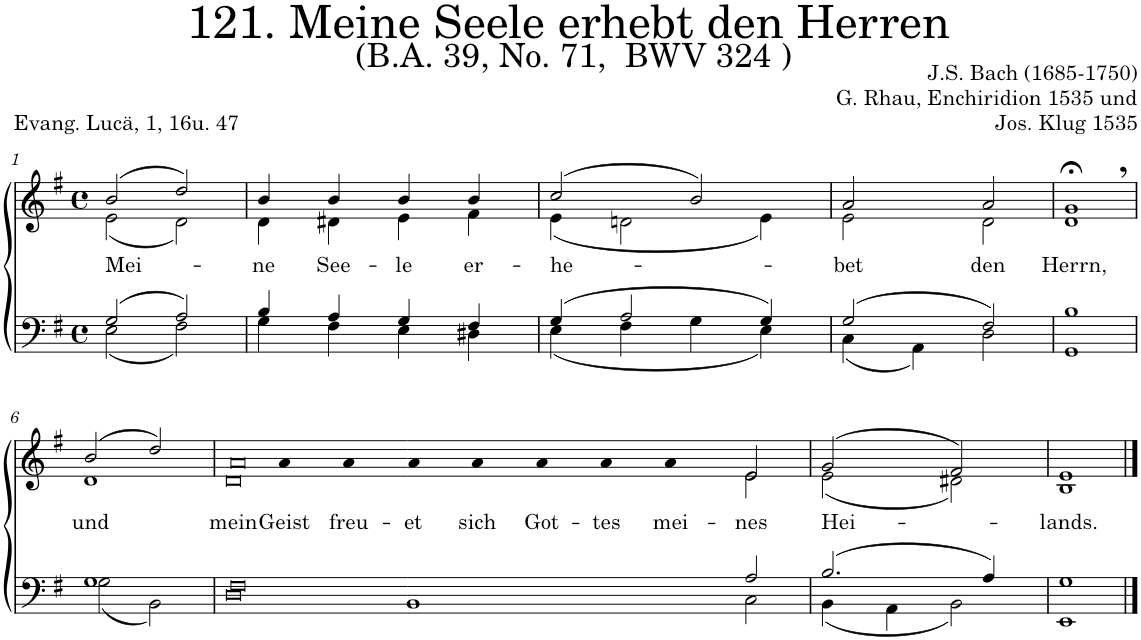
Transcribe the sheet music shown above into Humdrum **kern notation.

**kern	**kern	**kern	**kern	**kern	**text
*part5	*part4	*part3	*part2	*part1	*part1
*staff5	*staff4	*staff3	*staff2	*staff1	*staff1
*I"Contrabass	*I"Voice	*I"Voice	*I"Tenor/Bass	*I"Soprano/Alto	*
*I'Cb.	*I'Vo.	*I'Vo.	*	*	*
*stria5	*stria5	*stria5	*	*	*
*clefF4	*clefG2	*clefG2	*clefF4	*clefG2	*
*Trd7c12	*	*	*	*	*
*k[f#]	*k[]	*k[]	*k[f#]	*k[f#]	*
*M4/4	*M4/4	*M4/4	*M4/4	*M4/4	*
*met(c)	*met(c)	*met(c)	*met(c)	*met(c)	*
=1	=1	=1	=1	=1	=1
*^	*	*	*^	*	*
!	!	!	!	!	!	!	!LO:LY:b
*	*	*	*	*	*	*^	*
1r	2E/	1r	1r	(2G/	(2E\	(2b/	(2e\	Mei-
.	2F#/	.	.	2A/)	2F#\)	2dd/)	2d\)	.
=2	=2	=2	=2	=2	=2	=2	=2	=2
!	!	!	!	!	!	!	!	!LO:LY:b
1r	4G/	1r	1r	4B/	4G\	4b/	4d\	-ne
!	!	!	!	!	!	!	!	!LO:LY:b
.	4F#/	.	.	4A/	4F#\	4b/	4d#X\	See-
!	!	!	!	!	!	!	!	!LO:LY:b
.	4E/	.	.	4G/	4E\	4b/	4e\	-le
!	!	!	!	!	!	!	!	!LO:LY:b
.	4D#X/	.	.	4F#/	4D#X\	4b/	4f#\	er-
=3	=3	=3	=3	=3	=3	=3	=3	=3
!	!	!	!	!	!	!	!	!LO:LY:b
1r	4E/	1r	1r	(4G/	(4E\	(2cc/	(4e\	-he-
.	4F#/	.	.	2A/	4F#\	.	2dn\	.
.	4G/	.	.	.	4G\	2b/)	.	.
.	4E/	.	.	4G/)	4E\)	.	4e\)	.
=4	=4	=4	=4	=4	=4	=4	=4	=4
!	!	!	!	!	!	!	!	!LO:LY:b
1r	4C/	1r	1r	(2G/	(4C\	2a/	2e\	-bet
.	4AA/	.	.	.	4AA\)	.	.	.
!	!	!	!	!	!	!	!	!LO:LY:b
.	2D/	.	.	2F#/)	2D\	2a/	2d\	den
=5	=5	=5	=5	=5	=5	=5	=5	=5
!	!	!	!	!	!	!	!	!LO:LY:b
1r	1GG	1r	1r	1B	1GG	1g;<,	1d	Herrn,
!!LO:LB:g=z	!!
=6	=6	=6	=6	=6	=6	=6	=6	=6
*	*	*clefF4	*	*	*	*	*	*
!	!	!	!	!	!	!	!	!LO:LY:b
1r	2G/	1r	1r	1G	(2G\	(2b/	1d	und
.	2BB/	.	.	.	2BB\)	2dd/)	.	.
*	*	*	*	*	*	*v	*v	*
=7	=7	=7	=7	=7	=7	=7	=7
*	*	*^	*^	*	*	*	*
!	!	!	!	!	!	!	!	!	!LO:LY:b
*	*	*	*	*	*	*	*	*^	*
*	*	*	*	*	*	*	*	*	*^	*
1r	[1D	[1F#X	[1D	[1a	[1d	[1F#	[1D	[1a	[1d	4ryy	mein
.	.	.	.	.	.	.	.	.	.	4ryy	.
!	!	!	!	!	!	!	!	!	!	!	!LO:LY:b
.	.	.	.	.	.	.	.	.	.	4a;<	Geist
!	!	!	!	!	!	!	!	!	!	!	!LO:LY:b
.	.	.	.	.	.	.	.	.	.	4a	freu-
=8-	=8-	=8-	=8-	=8-	=8-	=8-	=8-	=8-	=8-	=8-	=8-
*	*	*	*	*	*	*	*^	*	*	*	*
!	!	!	!	!	!	!	!	!	!	!	!	!LO:LY:b
1r	1D_	1F#_	1D_	1a_	1d_	1F#]	1D]	1BB	1a]	1d]	4a	-et
!	!	!	!	!	!	!	!	!	!	!	!	!LO:LY:b
.	.	.	.	.	.	.	.	.	.	.	4a	sich
!	!	!	!	!	!	!	!	!	!	!	!	!LO:LY:b
.	.	.	.	.	.	.	.	.	.	.	4a;<	Got-
!	!	!	!	!	!	!	!	!	!	!	!	!LO:LY:b
.	.	.	.	.	.	.	.	.	.	.	4a	-tes
=9-	=9-	=9-	=9-	=9-	=9-	=9-	=9-	=9-	=9-	=9-	=9-	=9-
!	!	!	!	!	!	!	!	!	!	!	!	!LO:LY:b
1r	2D/]	2F#/]	2D/]	2a/]	2d/]	2ryy	2ryy	2ryy	2a;<	4a	4ryy	mei-
.	.	.	.	.	.	.	.	.	.	4ryy	4ryy	.
!	!	!	!	!	!	!	!	!	!	!	!	!LO:LY:b
.	2C/	2r	2r	2r	2r	2A/	2C\	2ryy	2e/	2e\	2ryy	-nes
=10	=10	=10	=10	=10	=10	=10	=10	=10	=10	=10	=10	=10
!	!	!	!	!	!	!	!	!	!	!	!	!LO:LY:b
*	*	*v	*v	*	*	*	*v	*v	*	*v	*v	*
*	*	*	*v	*v	*	*	*	*	*
1r	4BB/	1r	1r	(2.B/	(4BB\	(2g/	(2e\	Hei-
.	4AA/	.	.	.	4AA\	.	.	.
.	2BB/	.	.	.	2BB\)	2f#/)	2d#X\)	.
.	.	.	.	4A/)	.	.	.	.
=11	=11	=11	=11	=11	=11	=11	=11	=11
!	!	!	!	!	!	!	!	!LO:LY:b
1r	1EE	1r	1r	1G	1EE	1e	1B	-lands.
*	*	*	*	*v	*v	*	*	*
*v	*v	*	*	*	*v	*v	*
==	==	==	==	==	==
*-	*-	*-	*-	*-	*-
